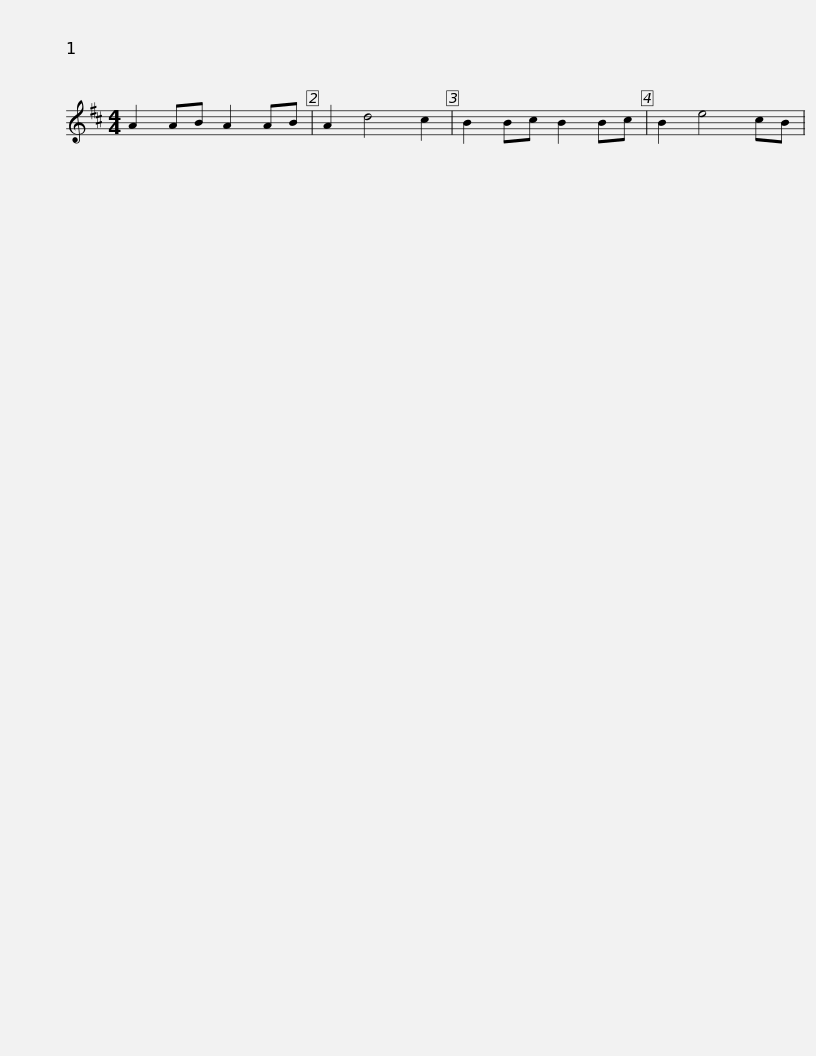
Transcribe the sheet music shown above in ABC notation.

X:1
L:1/8
M:4/4
I:linebreak $
K:D
V:1 treble
V:1
 A2 AB A2 AB | A2 d4 c2 | B2 Bc B2 Bc | B2 e4 cB | %4
